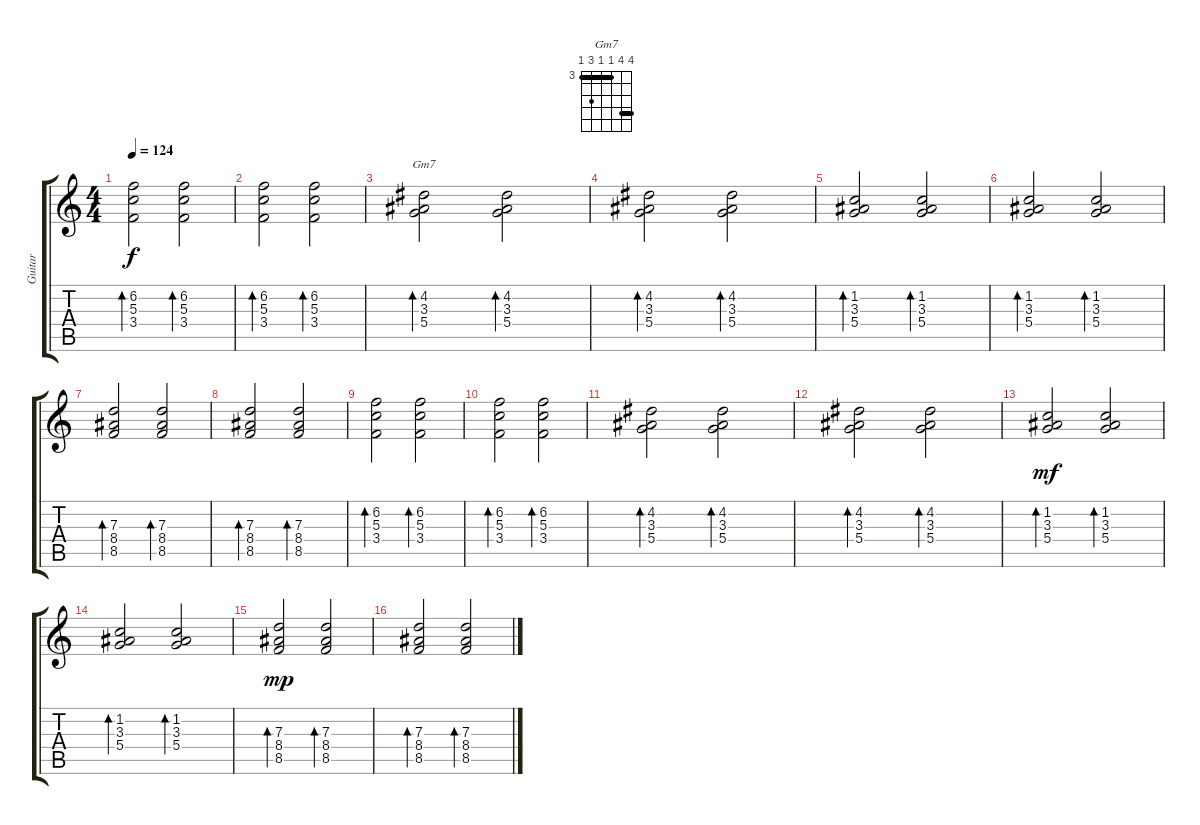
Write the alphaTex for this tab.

\track ("Guitar" "Guitar") {instrument acousticguitarsteel}
\staff {score tabs}
\tuning (E4 B3 G3 D3 A2 E2) {hide}
\chord ("Gm7" 6 6 3 3 5 3) {firstfret 3 barre (3 6)}
\ts (4 4)
\tempo 124
\clef g2
\ks c
(6.2 5.3 3.4).2{bd 120 dy f} (6.2 5.3 3.4).2{bd 120} |
(6.2 5.3 3.4).2{bd 120} (6.2 5.3 3.4).2{bd 120} |
(4.2 3.3 5.4).2{bd 120 ch "Gm7"} (4.2 3.3 5.4).2{bd 120} |
(4.2 3.3 5.4).2{bd 120} (4.2 3.3 5.4).2{bd 120} |
(1.2 3.3 5.4).2{bd 120} (1.2 3.3 5.4).2{bd 120} |
(1.2 3.3 5.4).2{bd 120} (1.2 3.3 5.4).2{bd 120} |
(7.3 8.4 8.5).2{bd 120} (7.3 8.4 8.5).2{bd 120} |
(7.3 8.4 8.5).2{bd 120} (7.3 8.4 8.5).2{bd 120} |
(6.2 5.3 3.4).2{bd 120} (6.2 5.3 3.4).2{bd 120} |
(6.2 5.3 3.4).2{bd 120} (6.2 5.3 3.4).2{bd 120} |
(4.2 3.3 5.4).2{bd 120} (4.2 3.3 5.4).2{bd 120} |
(4.2 3.3 5.4).2{bd 120} (4.2 3.3 5.4).2{bd 120} |
(1.2 3.3 5.4).2{bd 120 dy mf} (1.2 3.3 5.4).2{bd 120} |
(1.2 3.3 5.4).2{bd 120} (1.2 3.3 5.4).2{bd 120} |
(7.3 8.4 8.5).2{bd 120 dy mp} (7.3 8.4 8.5).2{bd 120} |
(7.3 8.4 8.5).2{bd 120} (7.3 8.4 8.5).2{bd 120}
